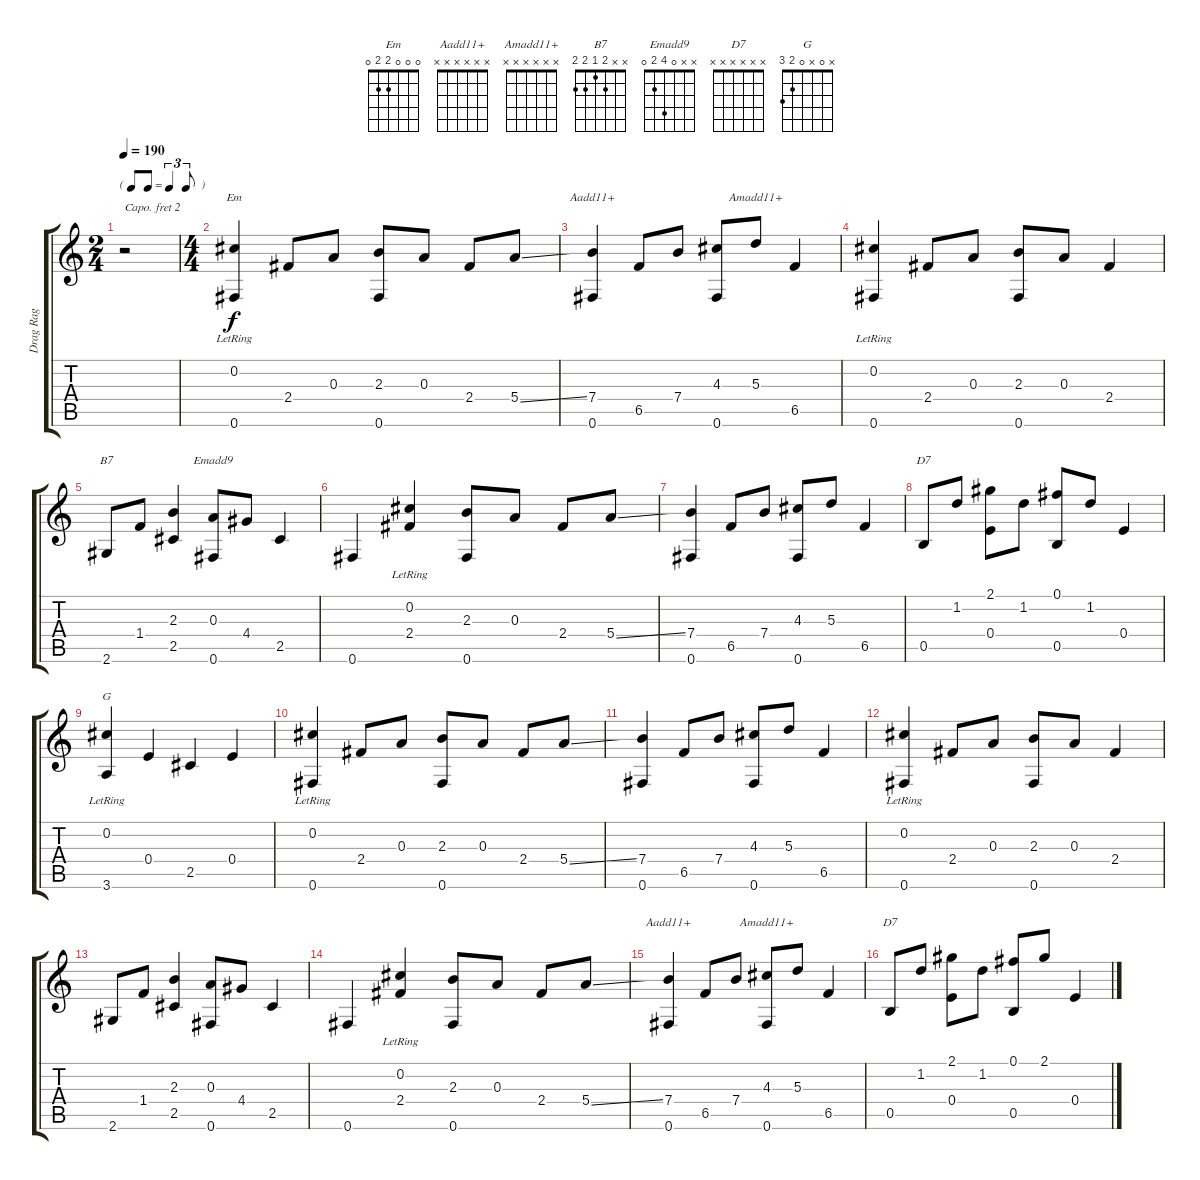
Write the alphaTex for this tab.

\track ("Drag Rag" "Drag Rag") {instrument acousticguitarsteel}
\staff {score tabs}
\capo 2
\tuning (E4 B3 G3 D3 A2 E2) {hide}
\chord ("Em" 0 0 0 2 2 0)
\chord ("Aadd11+" x x x 7 6 0) {firstfret 6}
\chord ("Amadd11+" x x 5 7 6 0) {firstfret 5}
\chord ("B7" x x 2 1 2 2)
\chord ("Emadd9" x x 0 4 2 0)
\chord ("D7" 2 1 2 0 0 x)
\chord ("G" x 0 x 0 2 3)
\chord ("Aadd11+" x x x x x x) {firstfret 0}
\chord ("Amadd11+" x x x x x x) {firstfret 0}
\chord ("D7" x x x x x x) {firstfret 0}
\ts (2 4)
\tf triplet8th
\tempo 190
\clef g2
\ks c
r.2{dy f} |
\ts (4 4)
(0.2{lr} 0.6).4{ch "Em"} 2.4.8 0.3.8 (2.3 0.6).8 0.3.8 2.4.8 5.4{ss}.8 |
(7.4 0.6).4{ch "Aadd11+"} 6.5.8 7.4.8 (4.3 0.6).8 5.3.8{ch "Amadd11+"} 6.5.4 |
(0.2{lr} 0.6).4 2.4.8 0.3.8 (2.3 0.6).8 0.3.8 2.4.4 |
2.6.8{ch "B7"} 1.4.8 (2.3 2.5).4 (0.3 0.6).8{ch "Emadd9"} 4.4.8 2.5.4 |
0.6.4 (0.2{lr} 2.4).4 (2.3 0.6).8 0.3.8 2.4.8 5.4{ss}.8 |
(7.4 0.6).4 6.5.8 7.4.8 (4.3 0.6).8 5.3.8 6.5.4 |
0.5.8{ch "D7"} 1.2.8 (2.1 0.4).8 1.2.8 (0.1 0.5).8 1.2.8 0.4.4 |
(0.2{lr} 3.6).4{ch "G"} 0.4.4 2.5.4 0.4.4 |
(0.2{lr} 0.6).4 2.4.8 0.3.8 (2.3 0.6).8 0.3.8 2.4.8 5.4{ss}.8 |
(7.4 0.6).4 6.5.8 7.4.8 (4.3 0.6).8 5.3.8 6.5.4 |
(0.2{lr} 0.6).4 2.4.8 0.3.8 (2.3 0.6).8 0.3.8 2.4.4 |
2.6.8 1.4.8 (2.3 2.5).4 (0.3 0.6).8 4.4.8 2.5.4 |
0.6.4 (0.2{lr} 2.4).4 (2.3 0.6).8 0.3.8 2.4.8 5.4{ss}.8 |
(7.4 0.6).4{ch "Aadd11+"} 6.5.8 7.4.8 (4.3 0.6).8{ch "Amadd11+"} 5.3.8 6.5.4 |
0.5.8{ch "D7"} 1.2.8 (2.1 0.4).8 1.2.8 (0.1 0.5).8 2.1.8 0.4.4
